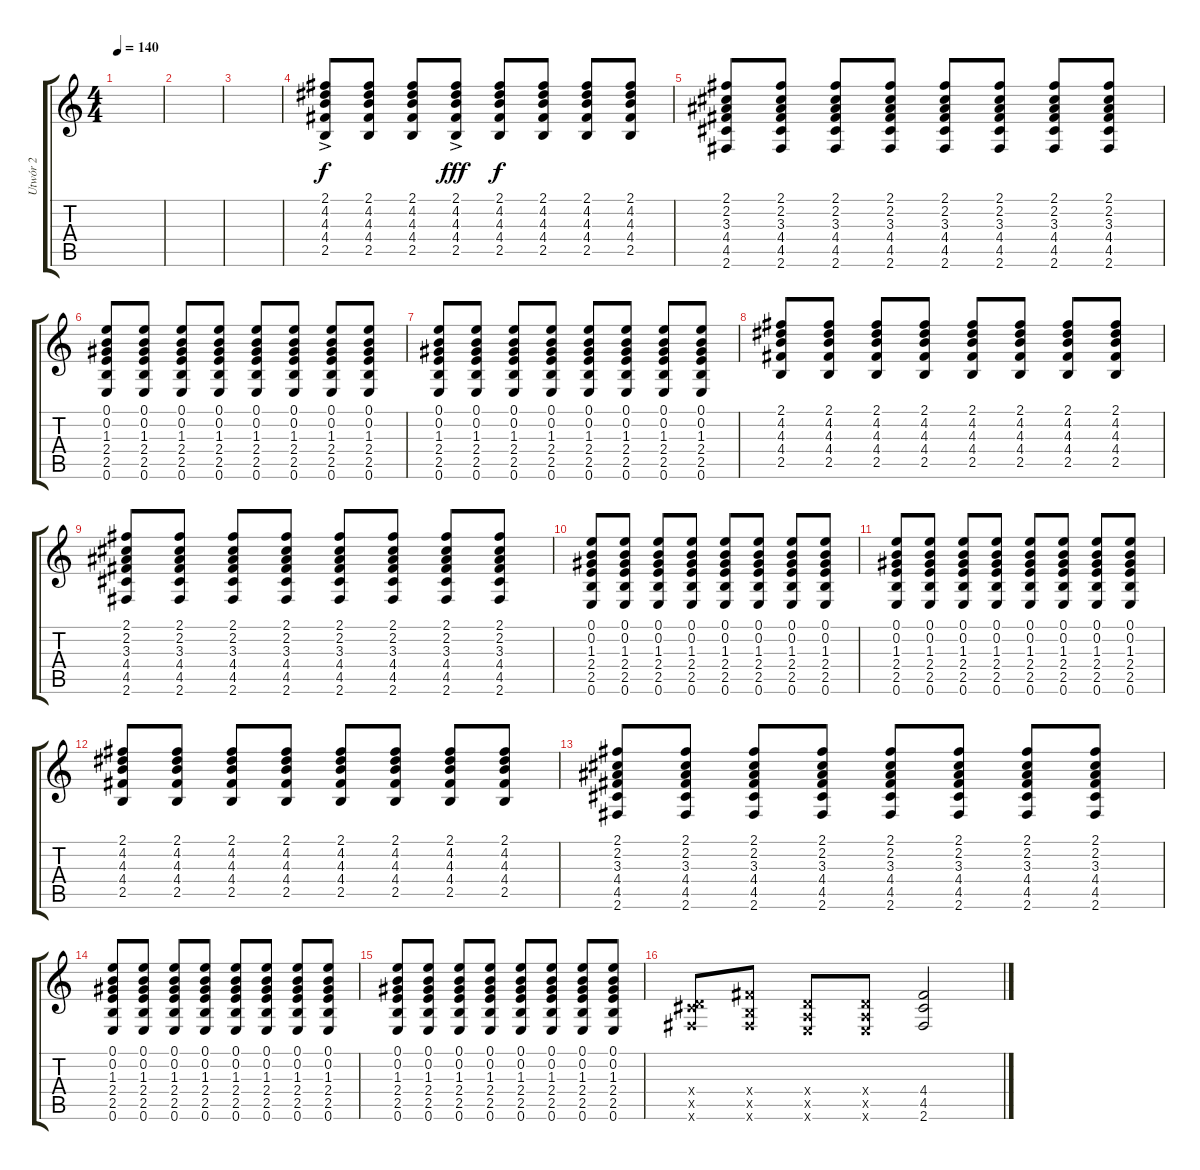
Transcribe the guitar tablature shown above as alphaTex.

\track ("Utwór 2" "Utwór 2") {instrument acousticguitarnylon}
\staff {score tabs}
\tuning (E4 B3 G3 D3 A2 E2) {hide}
\ts (4 4)
\tempo 140
\clef g2
\ks c
|
|
|
(2.1{ac} 4.2{ac} 4.3{ac} 4.4{ac} 2.5{ac}).8 (2.1 4.2 4.3 4.4 2.5).8{dy f} (2.1 4.2 4.3 4.4 2.5).8 (2.1{ac} 4.2{ac} 4.3{ac} 4.4{ac} 2.5{ac}).8{dy fff} (2.1 4.2 4.3 4.4 2.5).8{dy f} (2.1 4.2 4.3 4.4 2.5).8 (2.1 4.2 4.3 4.4 2.5).8 (2.1 4.2 4.3 4.4 2.5).8 |
(2.1 2.2 3.3 4.4 4.5 2.6).8 (2.1 2.2 3.3 4.4 4.5 2.6).8 (2.1 2.2 3.3 4.4 4.5 2.6).8 (2.1 2.2 3.3 4.4 4.5 2.6).8 (2.1 2.2 3.3 4.4 4.5 2.6).8 (2.1 2.2 3.3 4.4 4.5 2.6).8 (2.1 2.2 3.3 4.4 4.5 2.6).8 (2.1 2.2 3.3 4.4 4.5 2.6).8 |
(0.1 0.2 1.3 2.4 2.5 0.6).8 (0.1 0.2 1.3 2.4 2.5 0.6).8 (0.1 0.2 1.3 2.4 2.5 0.6).8 (0.1 0.2 1.3 2.4 2.5 0.6).8 (0.1 0.2 1.3 2.4 2.5 0.6).8 (0.1 0.2 1.3 2.4 2.5 0.6).8 (0.1 0.2 1.3 2.4 2.5 0.6).8 (0.1 0.2 1.3 2.4 2.5 0.6).8 |
(0.1 0.2 1.3 2.4 2.5 0.6).8 (0.1 0.2 1.3 2.4 2.5 0.6).8 (0.1 0.2 1.3 2.4 2.5 0.6).8 (0.1 0.2 1.3 2.4 2.5 0.6).8 (0.1 0.2 1.3 2.4 2.5 0.6).8 (0.1 0.2 1.3 2.4 2.5 0.6).8 (0.1 0.2 1.3 2.4 2.5 0.6).8 (0.1 0.2 1.3 2.4 2.5 0.6).8 |
(2.1 4.2 4.3 4.4 2.5).8 (2.1 4.2 4.3 4.4 2.5).8 (2.1 4.2 4.3 4.4 2.5).8 (2.1 4.2 4.3 4.4 2.5).8 (2.1 4.2 4.3 4.4 2.5).8 (2.1 4.2 4.3 4.4 2.5).8 (2.1 4.2 4.3 4.4 2.5).8 (2.1 4.2 4.3 4.4 2.5).8 |
(2.1 2.2 3.3 4.4 4.5 2.6).8 (2.1 2.2 3.3 4.4 4.5 2.6).8 (2.1 2.2 3.3 4.4 4.5 2.6).8 (2.1 2.2 3.3 4.4 4.5 2.6).8 (2.1 2.2 3.3 4.4 4.5 2.6).8 (2.1 2.2 3.3 4.4 4.5 2.6).8 (2.1 2.2 3.3 4.4 4.5 2.6).8 (2.1 2.2 3.3 4.4 4.5 2.6).8 |
(0.1 0.2 1.3 2.4 2.5 0.6).8 (0.1 0.2 1.3 2.4 2.5 0.6).8 (0.1 0.2 1.3 2.4 2.5 0.6).8 (0.1 0.2 1.3 2.4 2.5 0.6).8 (0.1 0.2 1.3 2.4 2.5 0.6).8 (0.1 0.2 1.3 2.4 2.5 0.6).8 (0.1 0.2 1.3 2.4 2.5 0.6).8 (0.1 0.2 1.3 2.4 2.5 0.6).8 |
(0.1 0.2 1.3 2.4 2.5 0.6).8 (0.1 0.2 1.3 2.4 2.5 0.6).8 (0.1 0.2 1.3 2.4 2.5 0.6).8 (0.1 0.2 1.3 2.4 2.5 0.6).8 (0.1 0.2 1.3 2.4 2.5 0.6).8 (0.1 0.2 1.3 2.4 2.5 0.6).8 (0.1 0.2 1.3 2.4 2.5 0.6).8 (0.1 0.2 1.3 2.4 2.5 0.6).8 |
(2.1 4.2 4.3 4.4 2.5).8 (2.1 4.2 4.3 4.4 2.5).8 (2.1 4.2 4.3 4.4 2.5).8 (2.1 4.2 4.3 4.4 2.5).8 (2.1 4.2 4.3 4.4 2.5).8 (2.1 4.2 4.3 4.4 2.5).8 (2.1 4.2 4.3 4.4 2.5).8 (2.1 4.2 4.3 4.4 2.5).8 |
(2.1 2.2 3.3 4.4 4.5 2.6).8 (2.1 2.2 3.3 4.4 4.5 2.6).8 (2.1 2.2 3.3 4.4 4.5 2.6).8 (2.1 2.2 3.3 4.4 4.5 2.6).8 (2.1 2.2 3.3 4.4 4.5 2.6).8 (2.1 2.2 3.3 4.4 4.5 2.6).8 (2.1 2.2 3.3 4.4 4.5 2.6).8 (2.1 2.2 3.3 4.4 4.5 2.6).8 |
(0.1 0.2 1.3 2.4 2.5 0.6).8 (0.1 0.2 1.3 2.4 2.5 0.6).8 (0.1 0.2 1.3 2.4 2.5 0.6).8 (0.1 0.2 1.3 2.4 2.5 0.6).8 (0.1 0.2 1.3 2.4 2.5 0.6).8 (0.1 0.2 1.3 2.4 2.5 0.6).8 (0.1 0.2 1.3 2.4 2.5 0.6).8 (0.1 0.2 1.3 2.4 2.5 0.6).8 |
(0.1 0.2 1.3 2.4 2.5 0.6).8 (0.1 0.2 1.3 2.4 2.5 0.6).8 (0.1 0.2 1.3 2.4 2.5 0.6).8 (0.1 0.2 1.3 2.4 2.5 0.6).8 (0.1 0.2 1.3 2.4 2.5 0.6).8 (0.1 0.2 1.3 2.4 2.5 0.6).8 (0.1 0.2 1.3 2.4 2.5 0.6).8 (0.1 0.2 1.3 2.4 2.5 0.6).8 |
(0.4{x} 4.5{x} 2.6{x}).8 (4.4{x} 2.5{x} 2.6{x}).8 (0.4{x} 0.5{x} 0.6{x}).8 (0.4{x} 0.5{x} 0.6{x}).8 (4.4 4.5 2.6).2
